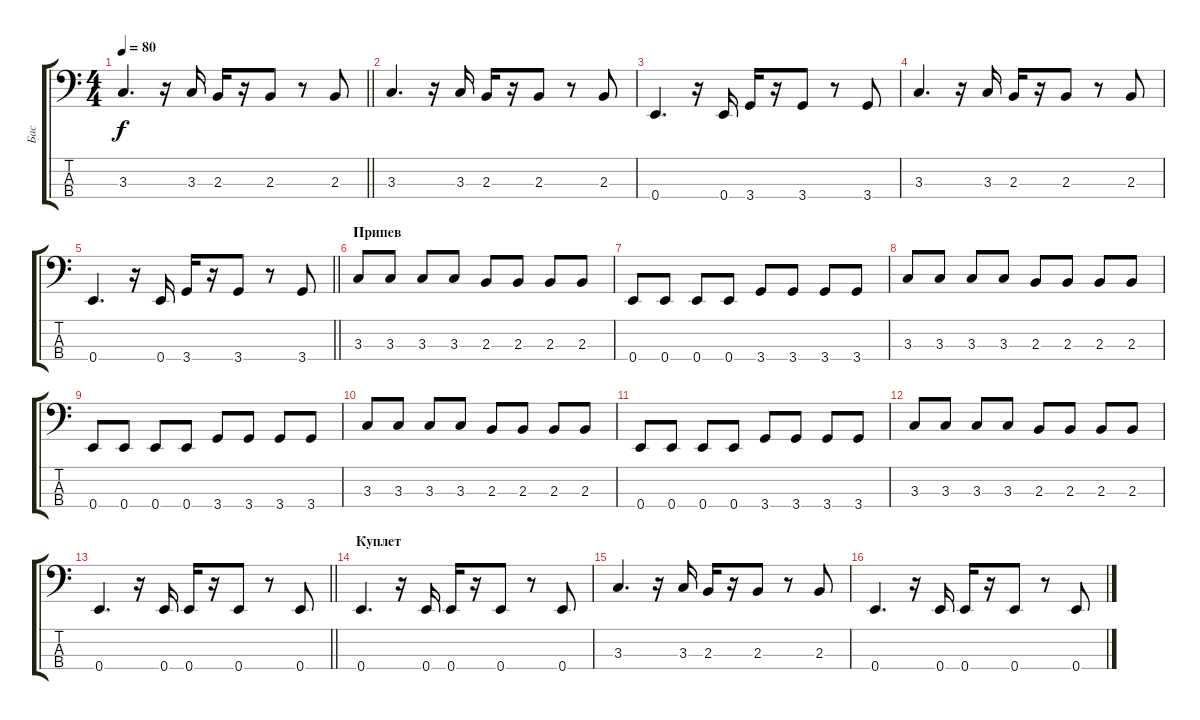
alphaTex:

\track ("Бас" "Бас") {instrument electricbassfinger}
\staff {score tabs}
\tuning (G2 D2 A1 E1) {hide}
\ts (4 4)
\tempo 80
\clef f4
\barLineRight lightlight
\ks c
3.3.4{d dy f} r.16 3.3.16 2.3.16 r.16 2.3.8 r.8 2.3.8 |
3.3.4{d} r.16 3.3.16 2.3.16 r.16 2.3.8 r.8 2.3.8 |
0.4.4{d} r.16 0.4.16 3.4.16 r.16 3.4.8 r.8 3.4.8 |
3.3.4{d} r.16 3.3.16 2.3.16 r.16 2.3.8 r.8 2.3.8 |
\barLineRight lightlight
0.4.4{d} r.16 0.4.16 3.4.16 r.16 3.4.8 r.8 3.4.8 |
\section ("" "Припев")
3.3.8 3.3.8 3.3.8 3.3.8 2.3.8 2.3.8 2.3.8 2.3.8 |
0.4.8 0.4.8 0.4.8 0.4.8 3.4.8 3.4.8 3.4.8 3.4.8 |
3.3.8 3.3.8 3.3.8 3.3.8 2.3.8 2.3.8 2.3.8 2.3.8 |
0.4.8 0.4.8 0.4.8 0.4.8 3.4.8 3.4.8 3.4.8 3.4.8 |
3.3.8 3.3.8 3.3.8 3.3.8 2.3.8 2.3.8 2.3.8 2.3.8 |
0.4.8 0.4.8 0.4.8 0.4.8 3.4.8 3.4.8 3.4.8 3.4.8 |
3.3.8 3.3.8 3.3.8 3.3.8 2.3.8 2.3.8 2.3.8 2.3.8 |
\barLineRight lightlight
0.4.4{d} r.16 0.4.16 0.4.16 r.16 0.4.8 r.8 0.4.8 |
\section ("" "Куплет")
0.4.4{d} r.16 0.4.16 0.4.16 r.16 0.4.8 r.8 0.4.8 |
3.3.4{d} r.16 3.3.16 2.3.16 r.16 2.3.8 r.8 2.3.8 |
0.4.4{d} r.16 0.4.16 0.4.16 r.16 0.4.8 r.8 0.4.8
